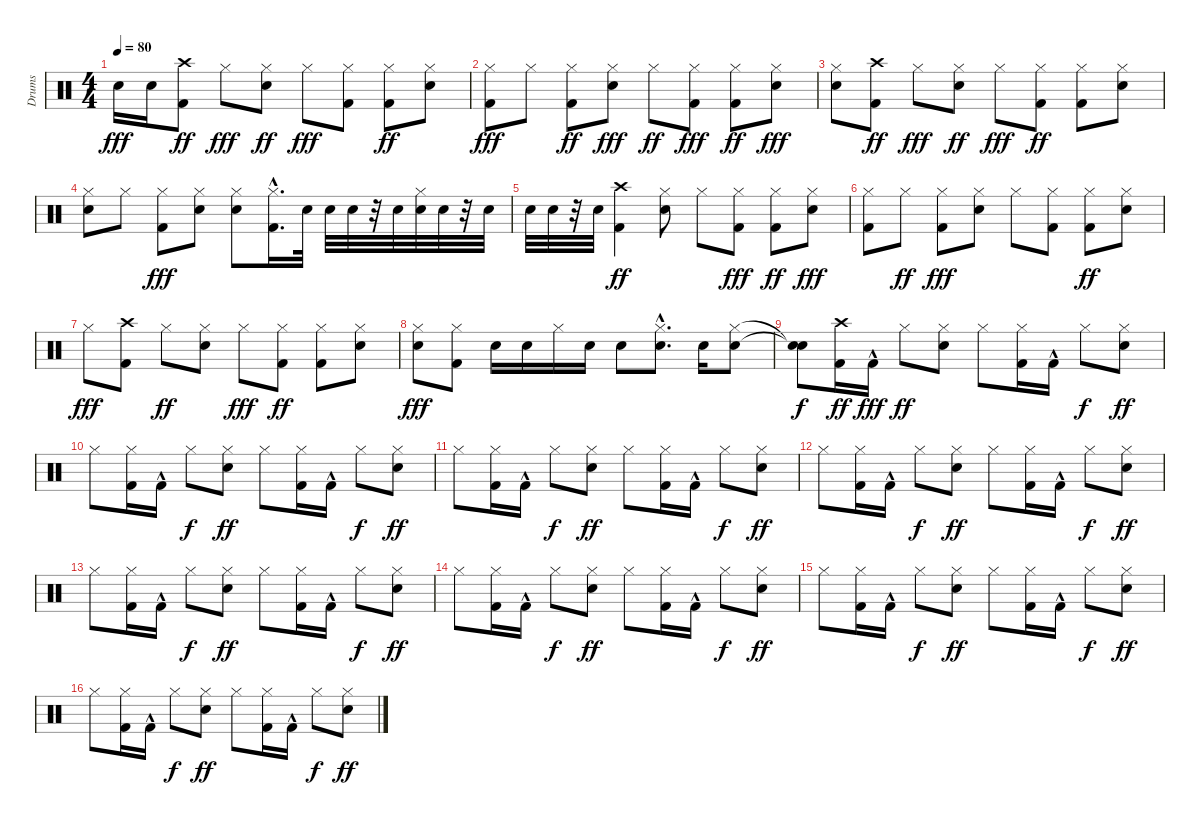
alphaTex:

\track ("Drums               " "Drums     ") {instrument percussion}
\staff {score}
\articulation defaults
\ts (4 4)
\tempo 80
\clef neutral
\ks c "Snare (hit) 2".16{dy fff} "Snare (hit) 2".16
("Kick (hit) 2" "Crash high (hit)").8{dy ff} "Hi-Hat (closed)".8{dy fff} ("Snare (hit) 2" "Hi-Hat (closed)").8{dy ff} "Hi-Hat (closed)".8{dy fff} ("Kick (hit) 2" "Hi-Hat (closed)").8 ("Kick (hit) 2" "Hi-Hat (closed)").8{dy ff} ("Snare (hit) 2" "Hi-Hat (closed)").8 |
("Kick (hit) 2" "Hi-Hat (closed)").8{dy fff} "Hi-Hat (closed)".8 ("Kick (hit) 2" "Hi-Hat (closed)").8{dy ff} ("Snare (hit) 2" "Hi-Hat (closed)").8{dy fff} "Hi-Hat (closed)".8{dy ff} ("Kick (hit) 2" "Hi-Hat (closed)").8{dy fff} ("Kick (hit) 2" "Hi-Hat (closed)").8{dy ff} ("Snare (hit) 2" "Hi-Hat (closed)").8{dy fff} |
("Snare (hit) 2" "Hi-Hat (closed)").8 ("Kick (hit) 2" "Crash high (hit)").8{dy ff} "Hi-Hat (closed)".8{dy fff} ("Snare (hit) 2" "Hi-Hat (closed)").8{dy ff} "Hi-Hat (closed)".8{dy fff} ("Kick (hit) 2" "Hi-Hat (closed)").8{dy ff} ("Kick (hit) 2" "Hi-Hat (closed)").8 ("Snare (hit) 2" "Hi-Hat (closed)").8 |
("Snare (hit) 2" "Hi-Hat (closed)").8 "Hi-Hat (closed)".8 ("Kick (hit) 2" "Hi-Hat (closed)").8{dy fff} ("Snare (hit) 2" "Hi-Hat (closed)").8 ("Snare (hit) 2" "Hi-Hat (closed)").8 ("Kick (hit) 2"{hac} "Hi-Hat (closed)").16{d} "Snare (hit) 2".32 "Snare (hit) 2".32 "Snare (hit) 2".32 r.32 "Snare (hit) 2".32 ("Snare (hit) 2" "Hi-Hat (closed)").32 "Snare (hit) 2".32 r.32 "Snare (hit) 2".32 |
"Snare (hit) 2".32 "Snare (hit) 2".32 r.32 "Snare (hit) 2".32 ("Kick (hit) 2" "Crash high (hit)").4{dy ff} ("Snare (hit) 2" "Hi-Hat (closed)").8 "Hi-Hat (closed)".8 ("Kick (hit) 2" "Hi-Hat (closed)").8{dy fff} ("Kick (hit) 2" "Hi-Hat (closed)").8{dy ff} ("Snare (hit) 2" "Hi-Hat (closed)").8{dy fff} |
("Kick (hit) 2" "Hi-Hat (closed)").8 "Hi-Hat (closed)".8{dy ff} ("Kick (hit) 2" "Hi-Hat (closed)").8{dy fff} ("Snare (hit) 2" "Hi-Hat (closed)").8 "Hi-Hat (closed)".8 ("Kick (hit) 2" "Hi-Hat (closed)").8 ("Kick (hit) 2" "Hi-Hat (closed)").8{dy ff} ("Snare (hit) 2" "Hi-Hat (closed)").8 |
"Hi-Hat (closed)".8{dy fff} ("Kick (hit) 2" "Crash high (hit)").8 "Hi-Hat (closed)".8{dy ff} ("Snare (hit) 2" "Hi-Hat (closed)").8 "Hi-Hat (closed)".8{dy fff} ("Kick (hit) 2" "Hi-Hat (closed)").8{dy ff} ("Kick (hit) 2" "Hi-Hat (closed)").8 ("Snare (hit) 2" "Hi-Hat (closed)").8 |
("Snare (hit) 2" "Hi-Hat (closed)").8{dy fff} ("Kick (hit) 2" "Hi-Hat (closed)").8 "Snare (hit) 2".16 "Snare (hit) 2".16 "Hi-Hat (closed)".16 "Snare (hit) 2".16 "Snare (hit) 2".8 ("Snare (hit) 2"{hac} "Hi-Hat (closed)").8{d} "Snare (hit) 2".16 ("Snare (hit) 2" "Hi-Hat (closed)").8 |
("Snare (hit)"{t} "Snare (hit)"{t}).8{dy f} ("Kick (hit) 2" "Crash high (hit)").16{dy ff} "Kick (hit) 2"{hac}.16{dy fff} "Hi-Hat (closed)".8{dy ff} ("Snare (hit) 2" "Hi-Hat (closed)").8 "Hi-Hat (closed)".8 ("Kick (hit) 2" "Hi-Hat (closed)").16 "Kick (hit) 2"{hac}.16 "Hi-Hat (closed)".8{dy f} ("Snare (hit) 2" "Hi-Hat (closed)").8{dy ff} |
"Hi-Hat (closed)".8 ("Kick (hit) 2" "Hi-Hat (closed)").16 "Kick (hit) 2"{hac}.16 "Hi-Hat (closed)".8{dy f} ("Snare (hit) 2" "Hi-Hat (closed)").8{dy ff} "Hi-Hat (closed)".8 ("Kick (hit) 2" "Hi-Hat (closed)").16 "Kick (hit) 2"{hac}.16 "Hi-Hat (closed)".8{dy f} ("Snare (hit) 2" "Hi-Hat (closed)").8{dy ff} |
"Hi-Hat (closed)".8 ("Kick (hit) 2" "Hi-Hat (closed)").16 "Kick (hit) 2"{hac}.16 "Hi-Hat (closed)".8{dy f} ("Snare (hit) 2" "Hi-Hat (closed)").8{dy ff} "Hi-Hat (closed)".8 ("Kick (hit) 2" "Hi-Hat (closed)").16 "Kick (hit) 2"{hac}.16 "Hi-Hat (closed)".8{dy f} ("Snare (hit) 2" "Hi-Hat (closed)").8{dy ff} |
"Hi-Hat (closed)".8 ("Kick (hit) 2" "Hi-Hat (closed)").16 "Kick (hit) 2"{hac}.16 "Hi-Hat (closed)".8{dy f} ("Snare (hit) 2" "Hi-Hat (closed)").8{dy ff} "Hi-Hat (closed)".8 ("Kick (hit) 2" "Hi-Hat (closed)").16 "Kick (hit) 2"{hac}.16 "Hi-Hat (closed)".8{dy f} ("Snare (hit) 2" "Hi-Hat (closed)").8{dy ff} |
"Hi-Hat (closed)".8 ("Kick (hit) 2" "Hi-Hat (closed)").16 "Kick (hit) 2"{hac}.16 "Hi-Hat (closed)".8{dy f} ("Snare (hit) 2" "Hi-Hat (closed)").8{dy ff} "Hi-Hat (closed)".8 ("Kick (hit) 2" "Hi-Hat (closed)").16 "Kick (hit) 2"{hac}.16 "Hi-Hat (closed)".8{dy f} ("Snare (hit) 2" "Hi-Hat (closed)").8{dy ff} |
"Hi-Hat (closed)".8 ("Kick (hit) 2" "Hi-Hat (closed)").16 "Kick (hit) 2"{hac}.16 "Hi-Hat (closed)".8{dy f} ("Snare (hit) 2" "Hi-Hat (closed)").8{dy ff} "Hi-Hat (closed)".8 ("Kick (hit) 2" "Hi-Hat (closed)").16 "Kick (hit) 2"{hac}.16 "Hi-Hat (closed)".8{dy f} ("Snare (hit) 2" "Hi-Hat (closed)").8{dy ff} |
"Hi-Hat (closed)".8 ("Kick (hit) 2" "Hi-Hat (closed)").16 "Kick (hit) 2"{hac}.16 "Hi-Hat (closed)".8{dy f} ("Snare (hit) 2" "Hi-Hat (closed)").8{dy ff} "Hi-Hat (closed)".8 ("Kick (hit) 2" "Hi-Hat (closed)").16 "Kick (hit) 2"{hac}.16 "Hi-Hat (closed)".8{dy f} ("Snare (hit) 2" "Hi-Hat (closed)").8{dy ff} |
"Hi-Hat (closed)".8 ("Kick (hit) 2" "Hi-Hat (closed)").16 "Kick (hit) 2"{hac}.16 "Hi-Hat (closed)".8{dy f} ("Snare (hit) 2" "Hi-Hat (closed)").8{dy ff} "Hi-Hat (closed)".8 ("Kick (hit) 2" "Hi-Hat (closed)").16 "Kick (hit) 2"{hac}.16 "Hi-Hat (closed)".8{dy f} ("Snare (hit) 2" "Hi-Hat (closed)").8{dy ff}
